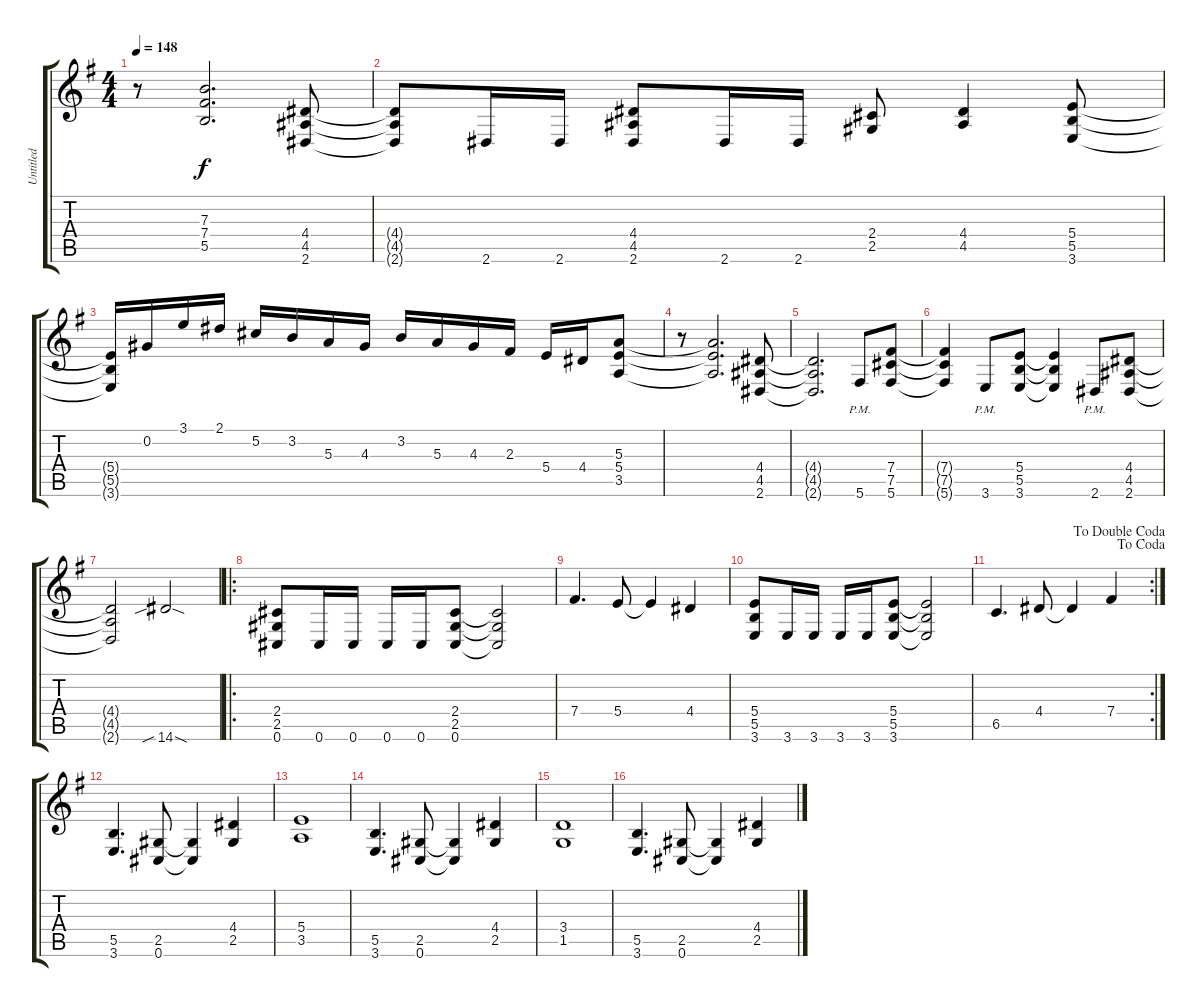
\track ("Untitled" "Untitled") {instrument distortionguitar}
\staff {score tabs}
\tuning (Db4 Ab3 E3 B2 Gb2 Db2) {hide}
\ts (4 4)
\tempo 148
\clef g2
\ks g
r.8{dy f} (7.3{t} 7.4{t} 5.5{t}).2{d} (4.4 4.5 2.6).8 |
(4.4{t} 4.5{t} 2.6{t}).8 2.6.16 2.6.16 (4.4 4.5 2.6).8 2.6.16 2.6.16 (2.4 2.5).8 (4.4 4.5).4 (5.4 5.5 3.6).8 |
(5.4{t} 5.5{t} 3.6{t}).16 0.2.16 3.1.16 2.1.16 5.2.16 3.2.16 5.3.16 4.3.16 3.2.16 5.3.16 4.3.16 2.3.16 5.4.16 4.4.16 (5.3 5.4 3.5).8 |
r.8 (5.3{t} 5.4{t} 3.5{t}).2{d} (4.4 4.5 2.6).8 |
(4.4{t} 4.5{t} 2.6{t}).2{d} 5.6{pm}.8 (7.4 7.5 5.6).8 |
(7.4{t} 7.5{t} 5.6{t}).4 3.6{pm}.8 (5.4 5.5 3.6).8 (5.4{t} 5.5{t} 3.6{t}).4 2.6{pm}.8 (4.4 4.5 2.6).8 |
(4.4{t} 4.5{t} 2.6{t}).2 14.6{sib sod}.2 |
\ro
(2.4 2.5 0.6).8 0.6.16 0.6.16 0.6.16 0.6.16 (2.4 2.5 0.6).8 (2.4{t} 2.5{t} 0.6{t}).2 |
7.4.4{d} 5.4.8 5.4{t}.4 4.4.4 |
(5.4 5.5 3.6).8 3.6.16 3.6.16 3.6.16 3.6.16 (5.4 5.5 3.6).8 (5.4{t} 5.5{t} 3.6{t}).2 |
\rc 2
\jump dacoda
\jump dadoublecoda
6.5.4{d} 4.4.8 4.4{t}.4 7.4.4 |
(5.5 3.6).4{d} (2.5 0.6).8 (2.5{t} 0.6{t}).4 (4.4 2.5).4 |
(5.4 3.5).1 |
(5.5 3.6).4{d} (2.5 0.6).8 (2.5{t} 0.6{t}).4 (4.4 2.5).4 |
(3.4 1.5).1 |
(5.5 3.6).4{d} (2.5 0.6).8 (2.5{t} 0.6{t}).4 (4.4 2.5).4
